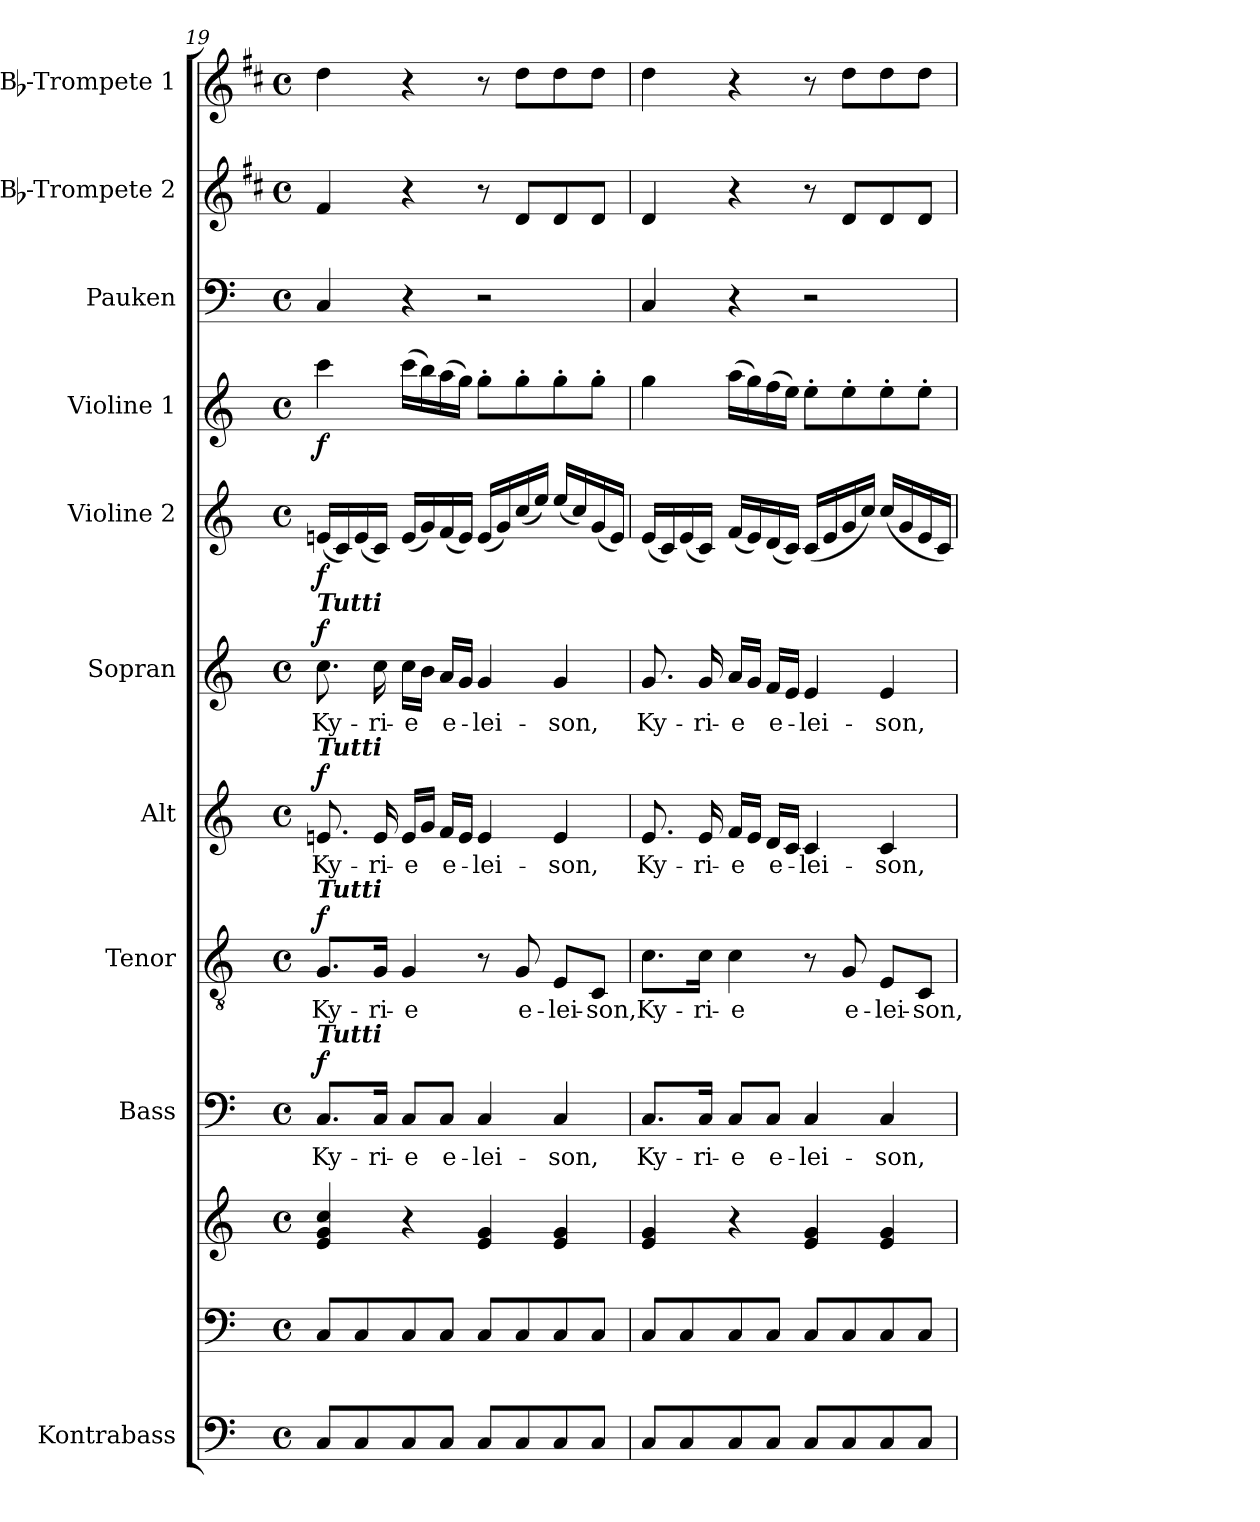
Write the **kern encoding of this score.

**kern	**kern	**kern	**kern	**text	**dynam	**kern	**text	**dynam	**kern	**text	**dynam	**kern	**text	**dynam	**kern	**dynam	**kern	**dynam	**kern	**kern	**kern
*part11	*part10	*part10	*part9	*part9	*part9	*part8	*part8	*part8	*part7	*part7	*part7	*part6	*part6	*part6	*part5	*part5	*part4	*part4	*part3	*part2	*part1
*staff12	*staff11	*staff10	*staff9	*staff9	*staff9	*staff8	*staff8	*staff8	*staff7	*staff7	*staff7	*staff6	*staff6	*staff6	*staff5	*staff5	*staff4	*staff4	*staff3	*staff2	*staff1
*I"Kontrabass	*	*	*I"Bass	*	*	*I"Tenor	*	*	*I"Alt	*	*	*I"Sopran	*	*	*I"Violine 2	*	*I"Violine 1	*	*I"Pauken	*I"Bb-Trompete 2	*I"Bb-Trompete 1
*I'Kb.	*	*	*I'B.	*	*	*I'T.	*	*	*I'A.	*	*	*I'S.	*	*	*I'Vl. 2	*	*I'Vl. 1	*	*I'Pk.	*I'Bb Trp. 2	*I'Bb Trp. 1
!!LO:PB:g=z
*clefF4	*clefF4	*clefG2	*clefF4	*	*	*clefGv2	*	*	*clefG2	*	*	*clefG2	*	*	*clefG2	*	*clefG2	*	*clefF4	*clefG2	*clefG2
*ITrd7c12	*	*	*	*	*	*	*	*	*	*	*	*	*	*	*	*	*	*	*	*ITrd1c2	*ITrd1c2
*k[]	*k[]	*k[]	*k[]	*	*	*k[]	*	*	*k[]	*	*	*k[]	*	*	*k[]	*	*k[]	*	*k[]	*k[]	*k[]
*C:	*C:	*C:	*C:	*	*	*C:	*	*	*C:	*	*	*C:	*	*	*C:	*	*C:	*	*C:	*C:	*C:
*M4/4	*M4/4	*M4/4	*M4/4	*	*	*M4/4	*	*	*M4/4	*	*	*M4/4	*	*	*M4/4	*	*M4/4	*	*M4/4	*M4/4	*M4/4
*met(c)	*met(c)	*met(c)	*met(c)	*	*	*met(c)	*	*	*met(c)	*	*	*met(c)	*	*	*met(c)	*	*met(c)	*	*met(c)	*met(c)	*met(c)
=19	=19	=19	=19	=19	=19	=19	=19	=19	=19	=19	=19	=19	=19	=19	=19	=19	=19	=19	=19	=19	=19
!	!	!	!	!	!	!	!	!	!	!	!	!LO:TX:a:Bi:t=Tutti	!	!	!	!	!	!	!	!	!
!	!	!	!	!	!	!	!	!	!LO:TX:a:Bi:t=Tutti	!	!	!	!	!	!	!	!	!	!	!	!
!	!	!	!	!	!	!LO:TX:a:Bi:t=Tutti	!	!	!	!	!	!	!	!	!	!	!	!	!	!	!
!	!	!	!LO:TX:a:Bi:t=Tutti	!	!	!	!	!	!	!	!	!	!	!	!	!	!	!	!	!	!
!	!	!	!	!LO:LY:b	!LO:DY:a	!	!LO:LY:b	!LO:DY:a	!	!LO:LY:b	!LO:DY:a	!	!LO:LY:b	!LO:DY:a	!	!LO:DY:b	!	!LO:DY:b	!	!	!
8CC/L	8C/L	4e/ 4g/ 4cc/	8.C/L	Ky-	f	8.G/L	Ky-	f	8.en/	Ky-	f	8.cc\	Ky-	f	(<16en/LL	f	4ccc\	f	4C/	4e/	4cc\
.	.	.	.	.	.	.	.	.	.	.	.	.	.	.	16c/)	.	.	.	.	.	.
8CC/	8C/	.	.	.	.	.	.	.	.	.	.	.	.	.	(<16e/	.	.	.	.	.	.
!	!	!	!	!LO:LY:b	!	!	!LO:LY:b	!	!	!LO:LY:b	!	!	!LO:LY:b	!	!	!	!	!	!	!	!
.	.	.	16C/Jk	-ri-	.	16G/Jk	-ri-	.	16e/	-ri-	.	16cc\	-ri-	.	16c/JJ)	.	.	.	.	.	.
!	!	!	!	!LO:LY:b	!	!	!LO:LY:b	!	!	!LO:LY:b	!	!	!LO:LY:b	!	!	!	!	!	!	!	!
8CC/	8C/	4r	8C/L	-e	.	4G/	-e	.	16e/LL	-e	.	16cc\LL	-e	.	(<16e/LL	.	(>16ccc\LL	.	4r	4r	4r
.	.	.	.	.	.	.	.	.	16g/JJ	.	.	16b\JJ	.	.	16g/)	.	16bb\)	.	.	.	.
!	!	!	!	!LO:LY:b	!	!	!	!	!	!LO:LY:b	!	!	!LO:LY:b	!	!	!	!	!	!	!	!
8CC/J	8C/J	.	8C/J	e-	.	.	.	.	16f/LL	e-	.	16a/LL	e-	.	(<16f/	.	(>16aa\	.	.	.	.
.	.	.	.	.	.	.	.	.	16e/JJ	.	.	16g/JJ	.	.	16e/JJ)	.	16gg\JJ)	.	.	.	.
!	!	!	!	!LO:LY:b	!	!	!	!	!	!LO:LY:b	!	!	!LO:LY:b	!	!	!	!	!	!	!	!
8CC/L	8C/L	4e/ 4g/	4C/	-lei-	.	8r	.	.	4e/	-lei-	.	4g/	-lei-	.	(<16e/LL	.	8gg'>\L	.	2r	8r	8r
.	.	.	.	.	.	.	.	.	.	.	.	.	.	.	16g/)	.	.	.	.	.	.
!	!	!	!	!	!	!	!LO:LY:b	!	!	!	!	!	!	!	!	!	!	!	!	!	!
8CC/	8C/	.	.	.	.	8G/	e-	.	.	.	.	.	.	.	(<16cc/	.	8gg'>\	.	.	8c/L	8cc\L
.	.	.	.	.	.	.	.	.	.	.	.	.	.	.	16ee/JJ)	.	.	.	.	.	.
!	!	!	!	!LO:LY:b	!	!	!LO:LY:b	!	!	!LO:LY:b	!	!	!LO:LY:b	!	!	!	!	!	!	!	!
8CC/	8C/	4e/ 4g/	4C/	-son,	.	8E/L	-lei-	.	4e/	-son,	.	4g/	-son,	.	(<16ee/LL	.	8gg'>\	.	.	8c/	8cc\
.	.	.	.	.	.	.	.	.	.	.	.	.	.	.	16cc/)	.	.	.	.	.	.
!	!	!	!	!	!	!	!LO:LY:b	!	!	!	!	!	!	!	!	!	!	!	!	!	!
8CC/J	8C/J	.	.	.	.	8C/J	-son,	.	.	.	.	.	.	.	(<16g/	.	8gg'>\J	.	.	8c/J	8cc\J
.	.	.	.	.	.	.	.	.	.	.	.	.	.	.	16e/JJ)	.	.	.	.	.	.
=20	=20	=20	=20	=20	=20	=20	=20	=20	=20	=20	=20	=20	=20	=20	=20	=20	=20	=20	=20	=20	=20
!	!	!	!	!LO:LY:b	!	!	!LO:LY:b	!	!	!LO:LY:b	!	!	!LO:LY:b	!	!	!	!	!	!	!	!
8CC/L	8C/L	4e/ 4g/	8.C/L	Ky-	.	8.c\L	Ky-	.	8.e/	Ky-	.	8.g/	Ky-	.	(<16e/LL	.	4gg\	.	4C/	4c/	4cc\
.	.	.	.	.	.	.	.	.	.	.	.	.	.	.	16c/)	.	.	.	.	.	.
8CC/	8C/	.	.	.	.	.	.	.	.	.	.	.	.	.	(<16e/	.	.	.	.	.	.
!	!	!	!	!LO:LY:b	!	!	!LO:LY:b	!	!	!LO:LY:b	!	!	!LO:LY:b	!	!	!	!	!	!	!	!
.	.	.	16C/Jk	-ri-	.	16c\Jk	-ri-	.	16e/	-ri-	.	16g/	-ri-	.	16c/JJ)	.	.	.	.	.	.
!	!	!	!	!LO:LY:b	!	!	!LO:LY:b	!	!	!LO:LY:b	!	!	!LO:LY:b	!	!	!	!	!	!	!	!
8CC/	8C/	4r	8C/L	-e	.	4c\	-e	.	16f/LL	-e	.	16a/LL	-e	.	(<16f/LL	.	(>16aa\LL	.	4r	4r	4r
.	.	.	.	.	.	.	.	.	16e/JJ	.	.	16g/JJ	.	.	16e/)	.	16gg\)	.	.	.	.
!	!	!	!	!LO:LY:b	!	!	!	!	!	!LO:LY:b	!	!	!LO:LY:b	!	!	!	!	!	!	!	!
8CC/J	8C/J	.	8C/J	e-	.	.	.	.	16d/LL	e-	.	16f/LL	e-	.	(<16d/	.	(>16ff\	.	.	.	.
.	.	.	.	.	.	.	.	.	16c/JJ	.	.	16e/JJ	.	.	16c/JJ)	.	16ee\JJ)	.	.	.	.
!	!	!	!	!LO:LY:b	!	!	!	!	!	!LO:LY:b	!	!	!LO:LY:b	!	!	!	!	!	!	!	!
8CC/L	8C/L	4e/ 4g/	4C/	-lei-	.	8r	.	.	4c/	-lei-	.	4e/	-lei-	.	(<16c/LL	.	8ee'>\L	.	2r	8r	8r
.	.	.	.	.	.	.	.	.	.	.	.	.	.	.	16e/	.	.	.	.	.	.
!	!	!	!	!	!	!	!LO:LY:b	!	!	!	!	!	!	!	!	!	!	!	!	!	!
8CC/	8C/	.	.	.	.	8G/	e-	.	.	.	.	.	.	.	16g/	.	8ee'>\	.	.	8c/L	8cc\L
.	.	.	.	.	.	.	.	.	.	.	.	.	.	.	16cc/JJ)	.	.	.	.	.	.
!	!	!	!	!LO:LY:b	!	!	!LO:LY:b	!	!	!LO:LY:b	!	!	!LO:LY:b	!	!	!	!	!	!	!	!
8CC/	8C/	4e/ 4g/	4C/	-son,	.	8E/L	-lei-	.	4c/	-son,	.	4e/	-son,	.	(<16cc/LL	.	8ee'>\	.	.	8c/	8cc\
.	.	.	.	.	.	.	.	.	.	.	.	.	.	.	16g/	.	.	.	.	.	.
!	!	!	!	!	!	!	!LO:LY:b	!	!	!	!	!	!	!	!	!	!	!	!	!	!
8CC/J	8C/J	.	.	.	.	8C/J	-son,	.	.	.	.	.	.	.	16e/	.	8ee'>\J	.	.	8c/J	8cc\J
.	.	.	.	.	.	.	.	.	.	.	.	.	.	.	16c/JJ)	.	.	.	.	.	.
=	=	=	=	=	=	=	=	=	=	=	=	=	=	=	=	=	=	=	=	=	=
*-	*-	*-	*-	*-	*-	*-	*-	*-	*-	*-	*-	*-	*-	*-	*-	*-	*-	*-	*-	*-	*-
